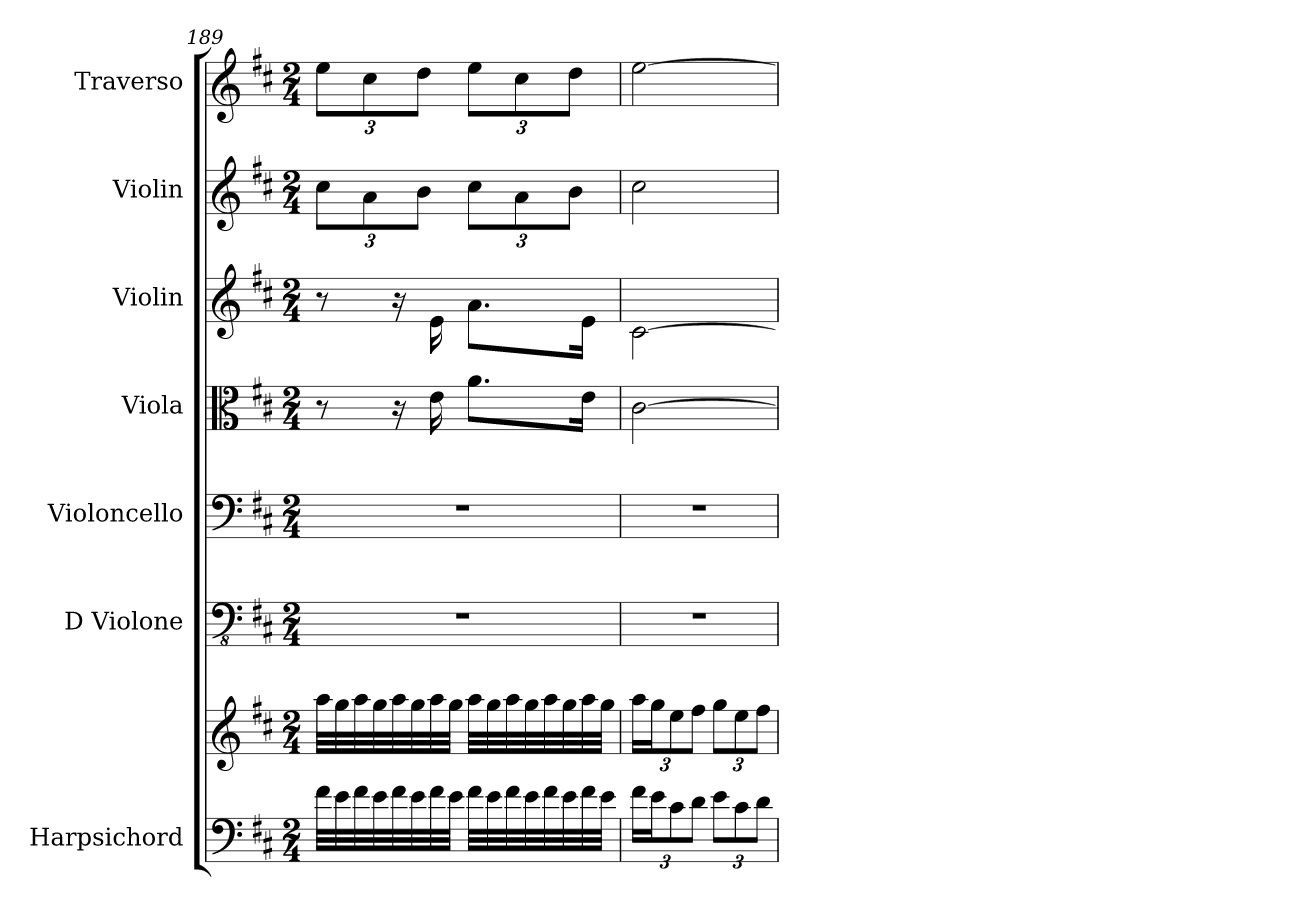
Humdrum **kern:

**kern	**kern	**kern	**kern	**kern	**kern	**kern	**kern
*part7	*part7	*part6	*part5	*part4	*part3	*part2	*part1
*staff8	*staff7	*staff6	*staff5	*staff4	*staff3	*staff2	*staff1
*I"Harpsichord	*	*I"D Violone	*I"Violoncello	*I"Viola	*I"Violin	*I"Violin	*I"Traverso
*I'Hch.	*	*I'D Vne.	*I'Vc.	*I'Vla.	*I'Vln.	*I'Vln.	*I'Trv.
*clefF4	*clefG2	*clefFv4	*clefF4	*clefC3	*clefG2	*clefG2	*clefG2
*	*	*ITrd7c12	*	*	*	*	*
*k[f#c#]	*k[f#c#]	*k[f#c#]	*k[f#c#]	*k[f#c#]	*k[f#c#]	*k[f#c#]	*k[f#c#]
*M2/4	*M2/4	*M2/4	*M2/4	*M2/4	*M2/4	*M2/4	*M2/4
*	*	*	*	*	*	*Xbrackettup	*Xbrackettup
=189	=189	=189	=189	=189	=189	=189	=189
32f#\LLL	32aa\LLL	2r	2r	8r	8r	12cc#\L	12ee\L
32e\	32gg\	.	.	.	.	.	.
32f#\	32aa\	.	.	.	.	.	.
.	.	.	.	.	.	12a\	12cc#\
32e\	32gg\	.	.	.	.	.	.
32f#\	32aa\	.	.	16r	16r	.	.
32e\	32gg\	.	.	.	.	.	.
.	.	.	.	.	.	12b\J	12dd\J
32f#\	32aa\	.	.	16e\	16e\	.	.
32e\JJJ	32gg\JJJ	.	.	.	.	.	.
32f#\LLL	32aa\LLL	.	.	8.a\L	8.a\L	12cc#\L	12ee\L
32e\	32gg\	.	.	.	.	.	.
32f#\	32aa\	.	.	.	.	.	.
.	.	.	.	.	.	12a\	12cc#\
32e\	32gg\	.	.	.	.	.	.
32f#\	32aa\	.	.	.	.	.	.
32e\	32gg\	.	.	.	.	.	.
.	.	.	.	.	.	12b\J	12dd\J
32f#\	32aa\	.	.	16e\Jk	16e\Jk	.	.
32e\JJJ	32gg\JJJ	.	.	.	.	.	.
=190	=190	=190	=190	=190	=190	=190	=190
*Xbrackettup	*Xbrackettup	*	*	*	*	*	*
24f#\LL	24aa\LL	2r	2r	[2c#\	[2c#\	2cc#\	[2ee\
24e\J	24gg\J	.	.	.	.	.	.
12c#\	12ee\	.	.	.	.	.	.
12d\J	12ff#\J	.	.	.	.	.	.
12e\L	12gg\L	.	.	.	.	.	.
12c#\	12ee\	.	.	.	.	.	.
12d\J	12ff#\J	.	.	.	.	.	.
=	=	=	=	=	=	=	=
*-	*-	*-	*-	*-	*-	*-	*-
